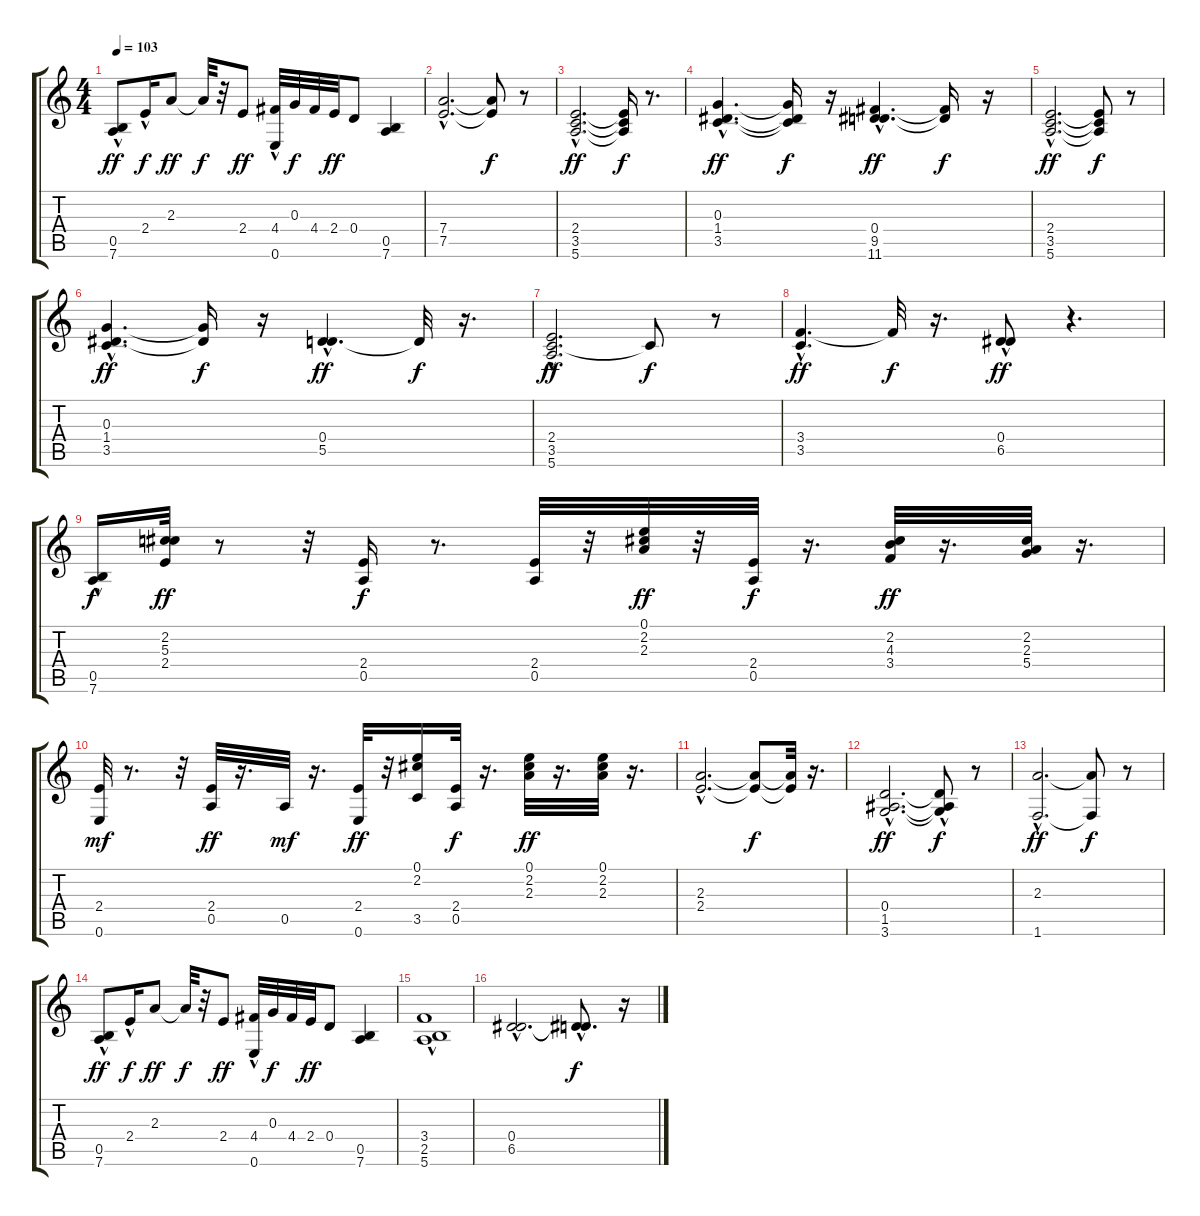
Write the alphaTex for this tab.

\track "" {instrument distortionguitar}
\staff {score tabs}
\tuning (E4 B3 G3 D3 A2 E2) {hide}
\ts (4 4)
\tempo 103
\clef g2
\ks c
(0.5{hac} 7.6).8{dy ff} 2.4{hac}.16{dy f} 2.3.8{dy ff} 2.3{t}.32{dy f} r.32 2.4.8{dy ff} (4.4 0.6{hac}).32 0.3.32{dy f} 4.4.32 2.4.32{dy ff} 0.4.8 (0.5 7.6).4 |
(7.4{hac} 7.5{hac}).2{d} (7.4{t} 7.5{t}).8{dy f} r.8 |
(2.4{hac} 3.5{hac} 5.6{hac}).2{d dy ff} (2.4{t} 3.5{t} 5.6{t}).16{dy f} r.8{d} |
(0.3{hac} 1.4{hac} 3.5{hac}).4{d dy ff} (0.3{t} 1.4{t} 3.5{t}).16{dy f} r.16 (0.4{hac} 9.5{hac} 11.6{hac}).4{d dy ff} (9.5{t} 11.6{t}).16{dy f} r.16 |
(2.4{hac} 3.5{hac} 5.6{hac}).2{d dy ff} (2.4{t} 3.5{t} 5.6{t}).8{dy f} r.8 |
(0.3{hac} 1.4{hac} 3.5).4{d dy ff} (0.3{t} 1.4{t}).16{dy f} r.16 (0.4{hac} 5.5{hac}).4{d dy ff} 5.5{t}.32{dy f} r.16{d} |
(2.4 3.5{hac} 5.6).2{d dy ff} 3.5{t}.8{dy f} r.8 |
(3.4{hac} 3.5{hac}).4{d dy ff} 3.4{t}.32{dy f} r.16{d} (0.4 6.5{hac}).8{dy ff} r.4{d} |
(0.5 7.6{hac}).16{dy f} (2.2 5.3 2.4).32{dy ff} r.8 r.32 (2.4 0.5).16{dy f} r.8{d} (2.4 0.5).32 r.32 (0.1 2.2 2.3).32{dy ff} r.32 (2.4 0.5).32{dy f} r.16{d} (2.2 4.3 3.4).32{dy ff} r.16{d} (2.2 2.3 5.4).32 r.16{d} |
(2.4 0.6).32{dy mf} r.8{d} r.32 (2.4 0.5).32{dy ff} r.16{d} 0.5.32{dy mf} r.16{d} (2.4 0.6).32{dy ff} r.32 (0.1 2.2 3.5).16 (2.4 0.5).32{dy f} r.16{d} (0.1 2.2 2.3).32{dy ff} r.16{d} (0.1 2.2 2.3).32 r.16{d} |
(2.3{hac} 2.4{hac}).2{d} (2.3{t} 2.4{t}).8{dy f} (2.3{t} 2.4{t}).32 r.16{d} |
(0.4{hac} 1.5{hac} 3.6{hac}).2{d dy ff} (0.4{t} 1.5{hac t} 3.6{hac t}).8{dy f} r.8 |
(2.3{hac} 1.6{hac}).2{d dy ff} (2.3{t} 1.6{t}).8{dy f} r.8 |
(0.5{hac} 7.6).8{dy ff} 2.4{hac}.16{dy f} 2.3.8{dy ff} 2.3{t}.32{dy f} r.32 2.4.8{dy ff} (4.4 0.6{hac}).32 0.3.32{dy f} 4.4.32 2.4.32{dy ff} 0.4.8 (0.5 7.6).4 |
(3.4{hac} 2.5 5.6{hac}).1 |
(0.4{hac} 6.5{hac}).2{d} (0.4{hac t} 6.5{hac t}).8{d dy f} r.16
